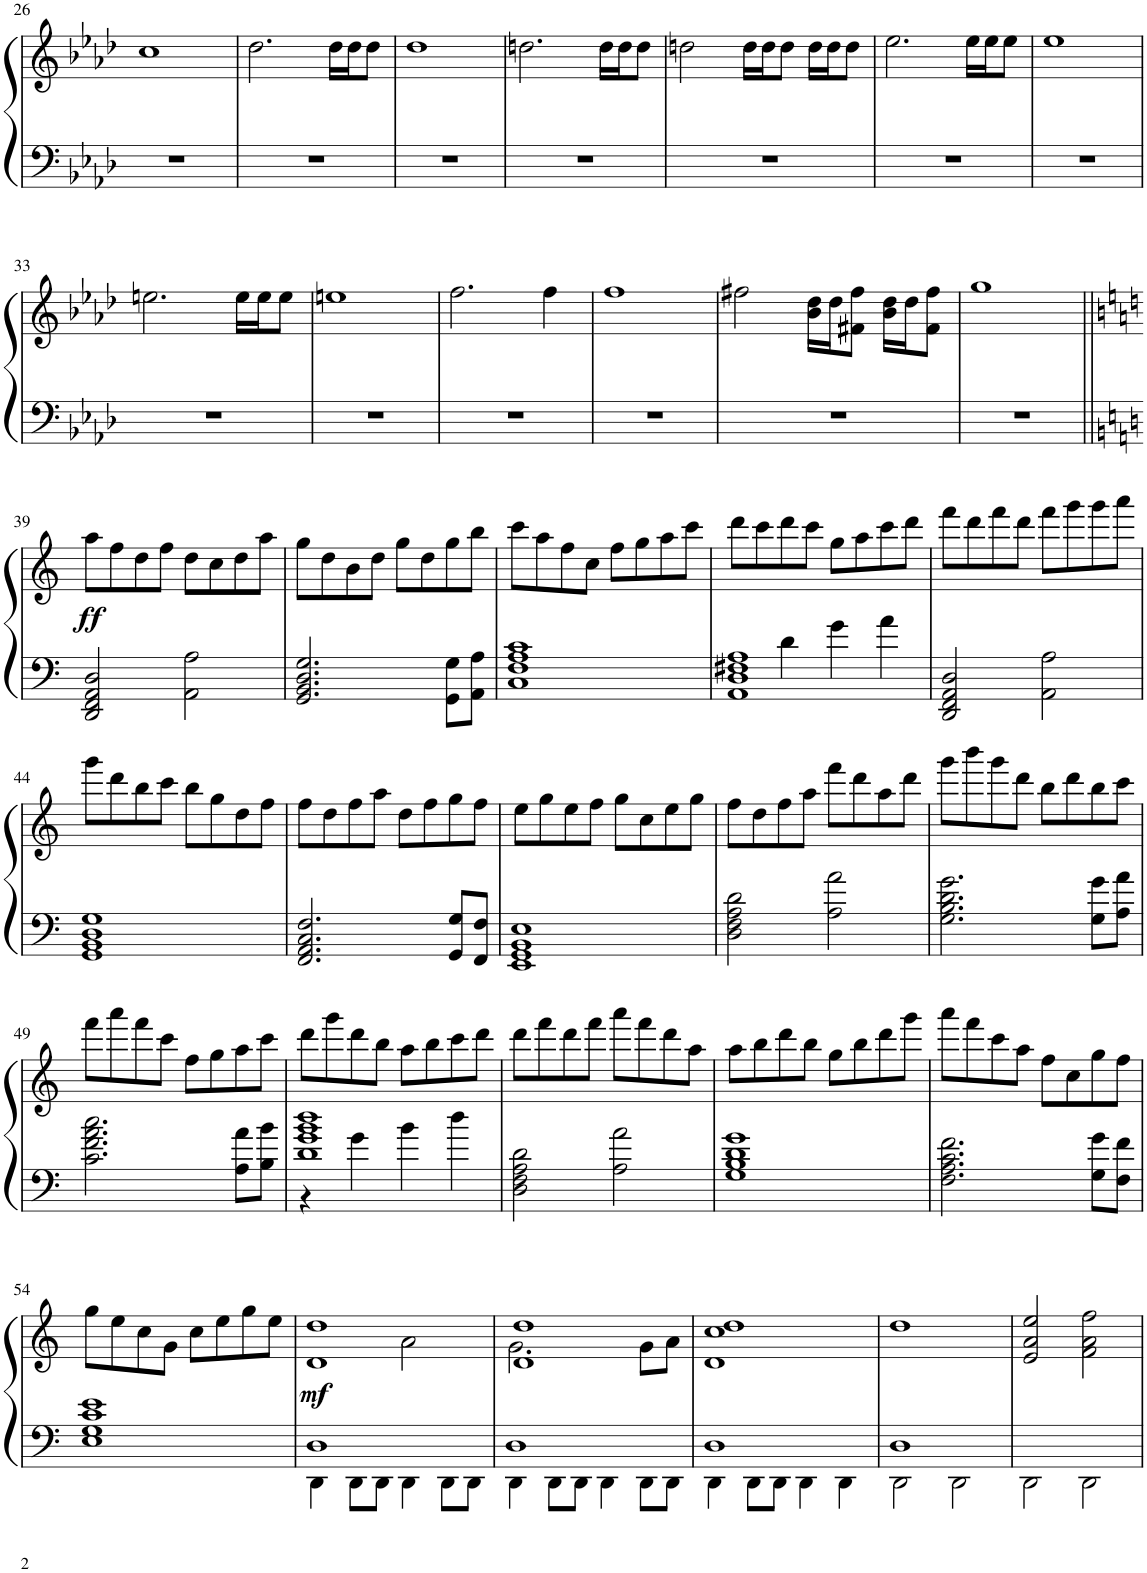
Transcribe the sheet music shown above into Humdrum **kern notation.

**kern	**kern	**dynam
*part1	*part1	*part1
*staff2	*staff1	*staff1/2
*I"Piano	*	*
*I'Pno.	*	*
!!LO:PB:g=z
*clefF4	*clefG2	*
*k[b-e-a-d-]	*k[b-e-a-d-]	*
*M4/4	*M4/4	*
=26	=26	=26
1r	1cc	.
=27	=27	=27
1r	2.dd-\	.
.	16dd-\LL	.
.	16dd-\J	.
.	8dd-\J	.
=28	=28	=28
1r	1dd-	.
=29	=29	=29
1r	2.ddn\	.
.	16dd\LL	.
.	16dd\J	.
.	8dd\J	.
=30	=30	=30
1r	2ddn\	.
.	16dd\LL	.
.	16dd\J	.
.	8dd\J	.
.	16dd\LL	.
.	16dd\J	.
.	8dd\J	.
=31	=31	=31
1r	2.ee-\	.
.	16ee-\LL	.
.	16ee-\J	.
.	8ee-\J	.
=32	=32	=32
1r	1ee-	.
!!LO:LB:g=z
=33	=33	=33
1r	2.een\	.
.	16ee\LL	.
.	16ee\J	.
.	8ee\J	.
=34	=34	=34
1r	1een	.
=35	=35	=35
1r	2.ff\	.
.	4ff\	.
=36	=36	=36
1r	1ff	.
=37	=37	=37
1r	2ff#X\	.
.	16b-\ 16dd-\LL	.
.	16dd-\J	.
.	8f#X\ 8ff#\J	.
.	16b-\ 16dd-\LL	.
.	16dd-\J	.
.	8f#\ 8ff#\J	.
=38	=38	=38
1r	1gg	.
!!LO:LB:g=z
=39||	=39||	=39||
*k[]	*k[]	*
!	!	!LO:DY:b
2DD/ 2FF/ 2AA/ 2D/	8aa\L	ff
.	8ff\	.
.	8dd\	.
.	8ff\J	.
2AA\ 2A\	8dd\L	.
.	8cc\	.
.	8dd\	.
.	8aa\J	.
=40	=40	=40
2.GG/ 2.BB/ 2.D/ 2.G/	8gg\L	.
.	8dd\	.
.	8b\	.
.	8dd\J	.
.	8gg\L	.
.	8dd\	.
8GG\ 8G\L	8gg\	.
8AA\ 8A\J	8bb\J	.
=41	=41	=41
1C 1F 1A 1c	8ccc\L	.
.	8aa\	.
.	8ff\	.
.	8cc\J	.
.	8ff\L	.
.	8gg\	.
.	8aa\	.
.	8ccc\J	.
=42	=42	=42
*^	*	*
1AA 1D 1F#X 1A	4ryy	8ddd\L	.
.	.	8ccc\	.
.	4d\	8ddd\	.
.	.	8ccc\J	.
.	4g\	8gg\L	.
.	.	8aa\	.
.	4a\	8ccc\	.
.	.	8ddd\J	.
*v	*v	*	*
=43	=43	=43
2DD/ 2FF/ 2AA/ 2D/	8fff\L	.
.	8ddd\	.
.	8fff\	.
.	8ddd\J	.
2AA\ 2A\	8fff\L	.
.	8ggg\	.
.	8ggg\	.
.	8aaa\J	.
!!LO:LB:g=z
=44	=44	=44
1GG 1BB 1D 1G	8ggg\L	.
.	8ddd\	.
.	8bb\	.
.	8ccc\J	.
.	8bb\L	.
.	8gg\	.
.	8dd\	.
.	8ff\J	.
=45	=45	=45
2.FF/ 2.AA/ 2.C/ 2.F/	8ff\L	.
.	8dd\	.
.	8ff\	.
.	8aa\J	.
.	8dd\L	.
.	8ff\	.
8GG/ 8G/L	8gg\	.
8FF/ 8F/J	8ff\J	.
=46	=46	=46
1EE 1GG 1BB 1E	8ee\L	.
.	8gg\	.
.	8ee\	.
.	8ff\J	.
.	8gg\L	.
.	8cc\	.
.	8ee\	.
.	8gg\J	.
=47	=47	=47
2D\ 2F\ 2A\ 2d\	8ff\L	.
.	8dd\	.
.	8ff\	.
.	8aa\J	.
2A\ 2a\	8fff\L	.
.	8ddd\	.
.	8aa\	.
.	8ddd\J	.
=48	=48	=48
2.G\ 2.B\ 2.d\ 2.g\	8ggg\L	.
.	8bbb\	.
.	8ggg\	.
.	8ddd\J	.
.	8bb\L	.
.	8ddd\	.
8G\ 8g\L	8bb\	.
8A\ 8a\J	8ccc\J	.
!!LO:LB:g=z
=49	=49	=49
2.c\ 2.f\ 2.a\ 2.cc\	8fff\L	.
.	8aaa\	.
.	8fff\	.
.	8ccc\J	.
.	8ff\L	.
.	8gg\	.
8A\ 8a\L	8aa\	.
8B\ 8b\J	8ccc\J	.
=50	=50	=50
*^	*	*
1d 1g 1b 1dd	4r	8ddd\L	.
.	.	8ggg\	.
.	4g\	8ddd\	.
.	.	8bb\J	.
.	4b\	8aa\L	.
.	.	8bb\	.
.	4dd\	8ccc\	.
.	.	8ddd\J	.
*v	*v	*	*
=51	=51	=51
2D\ 2F\ 2A\ 2d\	8ddd\L	.
.	8fff\	.
.	8ddd\	.
.	8fff\J	.
2A\ 2a\	8aaa\L	.
.	8fff\	.
.	8ddd\	.
.	8aa\J	.
=52	=52	=52
1G 1B 1d 1g	8aa\L	.
.	8bb\	.
.	8ddd\	.
.	8bb\J	.
.	8gg\L	.
.	8bb\	.
.	8ddd\	.
.	8ggg\J	.
=53	=53	=53
2.F\ 2.A\ 2.c\ 2.f\	8aaa\L	.
.	8fff\	.
.	8ccc\	.
.	8aa\J	.
.	8ff\L	.
.	8cc\	.
8G\ 8g\L	8gg\	.
8F\ 8f\J	8ff\J	.
!!LO:LB:g=z
=54	=54	=54
1E 1G 1c 1e	8gg\L	.
.	8ee\	.
.	8cc\	.
.	8g\J	.
.	8cc\L	.
.	8ee\	.
.	8gg\	.
.	8ee\J	.
=55	=55	=55
*^	*^	*
!	!	!	!	!LO:DY:b
1D	4DD\	1d 1dd	2ryy	mf
.	8DD\L	.	.	.
.	8DD\J	.	.	.
.	4DD\	.	2a\	.
.	8DD\L	.	.	.
.	8DD\J	.	.	.
=56	=56	=56	=56	=56
1D	4DD\	1d 1dd	2.g\	.
.	8DD\L	.	.	.
.	8DD\J	.	.	.
.	4DD\	.	.	.
.	8DD\L	.	8g\L	.
.	8DD\J	.	8a\J	.
*	*	*v	*v	*
=57	=57	=57	=57
1D	4DD\	1d 1cc 1dd	.
.	8DD\L	.	.
.	8DD\J	.	.
.	4DD\	.	.
.	4DD\	.	.
=58	=58	=58	=58
1D	2DD\	1dd	.
.	2DD\	.	.
*v	*v	*	*
=59	=59	=59
2DD\	2e/ 2a/ 2ee/	.
2DD\	2f\ 2a\ 2ff\	.
=	=	=
*-	*-	*-
